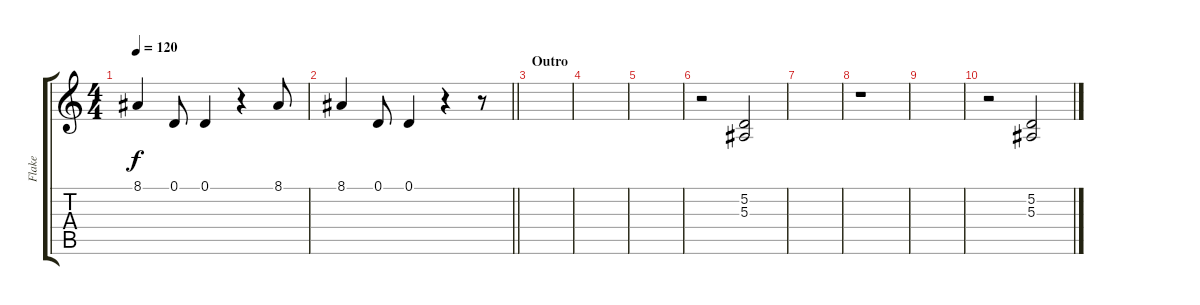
\track ("Flake" "Flake") {instrument stringensemble2}
\staff {score tabs}
\tuning (D4 A3 F3 C3 G2 C2) {hide}
\ts (4 4)
\tempo 120
\clef g2
\ks c
8.1.4{dy f} 0.1.8 0.1.4 r.4 8.1.8 |
\barLineRight lightlight
8.1.4 0.1.8 0.1.4 r.4 r.8 |
\section ("" "Outro")
|
|
|
r.2{instrument applause} (5.2 5.3).2 |
|
r.1 |
|
r.2{instrument applause} (5.2 5.3).2
